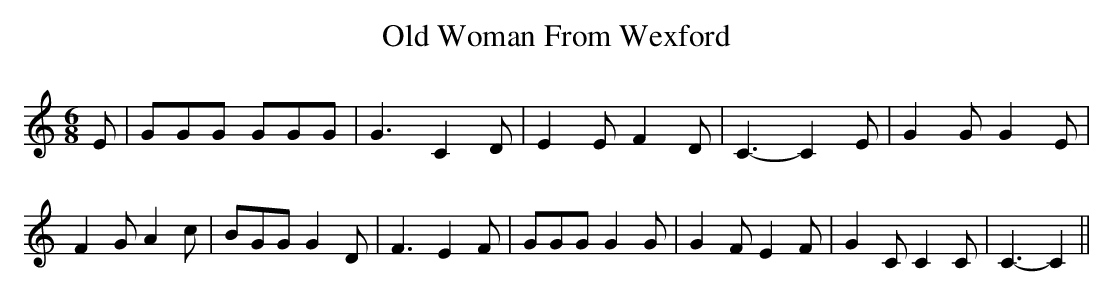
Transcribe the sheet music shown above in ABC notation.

X:1
T:Old Woman From Wexford
M:6/8
L:1/8
K:C
 E| GGG GGG| G3 C2 D| E2 E F2 D| C3- C2 E| G2 G G2 E| F2 G A2 c| BGG G2 D|\
 F3 E2 F| GGG G2 G| G2 F E2 F| G2 C C2 C| C3- C2||
